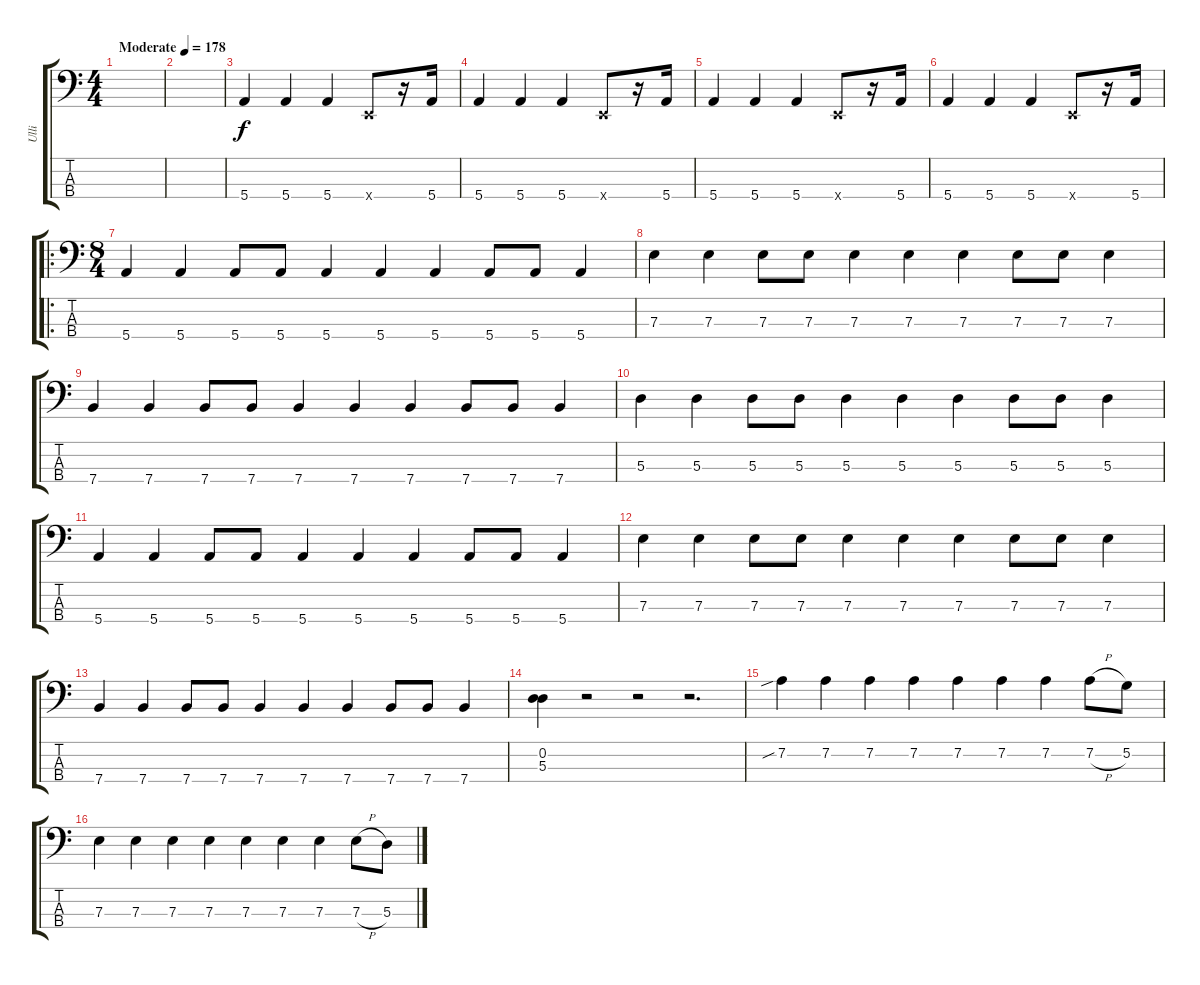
\track ("Ulli" "Ulli") {instrument electricbassfinger}
\staff {score tabs}
\tuning (G2 D2 A1 E1) {hide}
\ts (4 4)
\tempo (178 "Moderate")
\clef f4
\ks c
|
|
5.4.4 5.4.4 5.4.4 0.4{x}.8 r.16 5.4.16 |
5.4.4 5.4.4 5.4.4 0.4{x}.8 r.16 5.4.16 |
5.4.4 5.4.4 5.4.4 0.4{x}.8 r.16 5.4.16 |
5.4.4 5.4.4 5.4.4 0.4{x}.8 r.16 5.4.16 |
\ro
\ts (8 4)
5.4.4 5.4.4 5.4.8 5.4.8 5.4.4 5.4.4 5.4.4 5.4.8 5.4.8 5.4.4 |
7.3.4 7.3.4 7.3.8 7.3.8 7.3.4 7.3.4 7.3.4 7.3.8 7.3.8 7.3.4 |
7.4.4 7.4.4 7.4.8 7.4.8 7.4.4 7.4.4 7.4.4 7.4.8 7.4.8 7.4.4 |
5.3.4 5.3.4 5.3.8 5.3.8 5.3.4 5.3.4 5.3.4 5.3.8 5.3.8 5.3.4 |
5.4.4 5.4.4 5.4.8 5.4.8 5.4.4 5.4.4 5.4.4 5.4.8 5.4.8 5.4.4 |
7.3.4 7.3.4 7.3.8 7.3.8 7.3.4 7.3.4 7.3.4 7.3.8 7.3.8 7.3.4 |
7.4.4 7.4.4 7.4.8 7.4.8 7.4.4 7.4.4 7.4.4 7.4.8 7.4.8 7.4.4 |
(0.2 5.3).4 r.2 r.2 r.2{d} |
7.2{sib}.4 7.2.4 7.2.4 7.2.4 7.2.4 7.2.4 7.2.4 7.2{h}.8 5.2.8 |
7.3.4 7.3.4 7.3.4 7.3.4 7.3.4 7.3.4 7.3.4 7.3{h}.8 5.3.8
